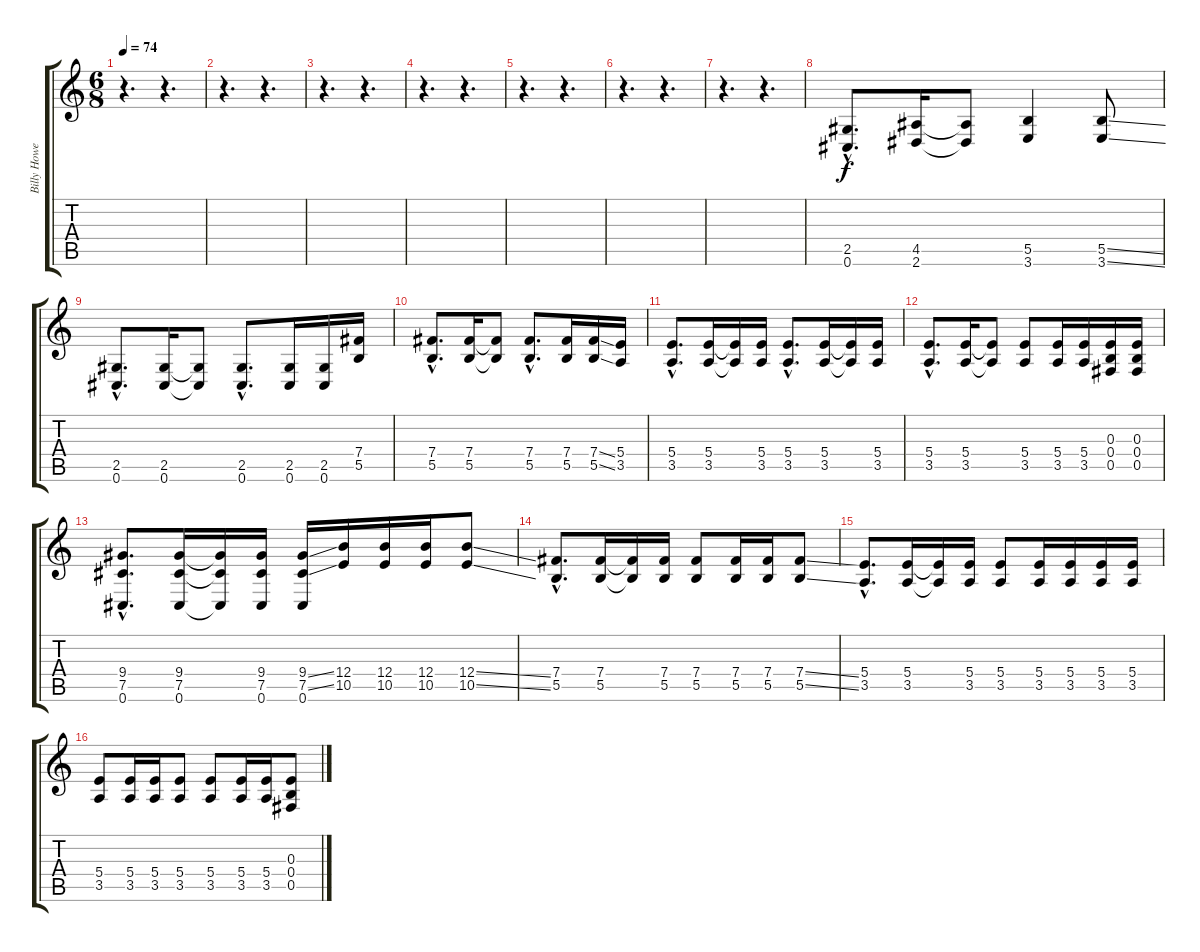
\track ("Billy Howerdel - Guitar 1" "Billy Howe") {instrument electricguitarclean}
\staff {score tabs}
\tuning (Db4 Ab3 E3 B2 Gb2 Db2) {hide}
\ts (6 8)
\tempo 74
\clef g2
\ks c
r.4{d dy f} r.4{d} |
r.4{d} r.4{d} |
r.4{d} r.4{d} |
r.4{d} r.4{d} |
r.4{d} r.4{d} |
r.4{d} r.4{d} |
r.4{d} r.4{d} |
(2.5{hac} 0.6{hac}).8{d volume 13 instrument overdrivenguitar} (4.5 2.6).16 (4.5{t} 2.6{t}).8 (5.5 3.6).4 (5.5{ss} 3.6{ss}).8 |
(2.5{hac} 0.6{hac}).8{d} (2.5 0.6).16 (2.5{t} 0.6{t}).8 (2.5{hac} 0.6{hac}).8{d} (2.5 0.6).16 (2.5 0.6).16 (7.4 5.5).16 |
(7.4{hac} 5.5{hac}).8{d} (7.4 5.5).16 (7.4{t} 5.5{t}).8 (7.4{hac} 5.5{hac}).8{d} (7.4 5.5).16 (7.4{ss} 5.5{ss}).16 (5.4 3.5).16 |
(5.4{hac} 3.5{hac}).8{d} (5.4 3.5).16 (5.4{t} 3.5{t}).16 (5.4 3.5).16 (5.4{hac} 3.5{hac}).8{d} (5.4 3.5).16 (5.4{t} 3.5{t}).16 (5.4 3.5).16 |
(5.4{hac} 3.5{hac}).8{d} (5.4 3.5).16 (5.4{t} 3.5{t}).8 (5.4 3.5).8 (5.4 3.5).16 (5.4 3.5).16 (0.3 0.4 0.5).16 (0.3 0.4 0.5).16 |
(9.4{hac} 7.5{hac} 0.6{hac}).8{d} (9.4 7.5 0.6).16 (9.4{t} 7.5{t} 0.6{t}).16 (9.4 7.5 0.6).16 (9.4{ss} 7.5{ss} 0.6).16 (12.4 10.5).16 (12.4 10.5).16 (12.4 10.5).16 (12.4{ss} 10.5{ss}).8 |
(7.4{hac} 5.5{hac}).8{d} (7.4 5.5).16 (7.4{t} 5.5{t}).16 (7.4 5.5).16 (7.4 5.5).8 (7.4 5.5).16 (7.4 5.5).16 (7.4{ss} 5.5{ss}).8 |
(5.4{hac} 3.5{hac}).8{d} (5.4 3.5).16 (5.4{t} 3.5{t}).16 (5.4 3.5).16 (5.4 3.5).8 (5.4 3.5).16 (5.4 3.5).16 (5.4 3.5).16 (5.4 3.5).16 |
(5.4 3.5).8 (5.4 3.5).16 (5.4 3.5).16 (5.4 3.5).8 (5.4 3.5).8 (5.4 3.5).16 (5.4 3.5).16 (0.3 0.4 0.5).8
